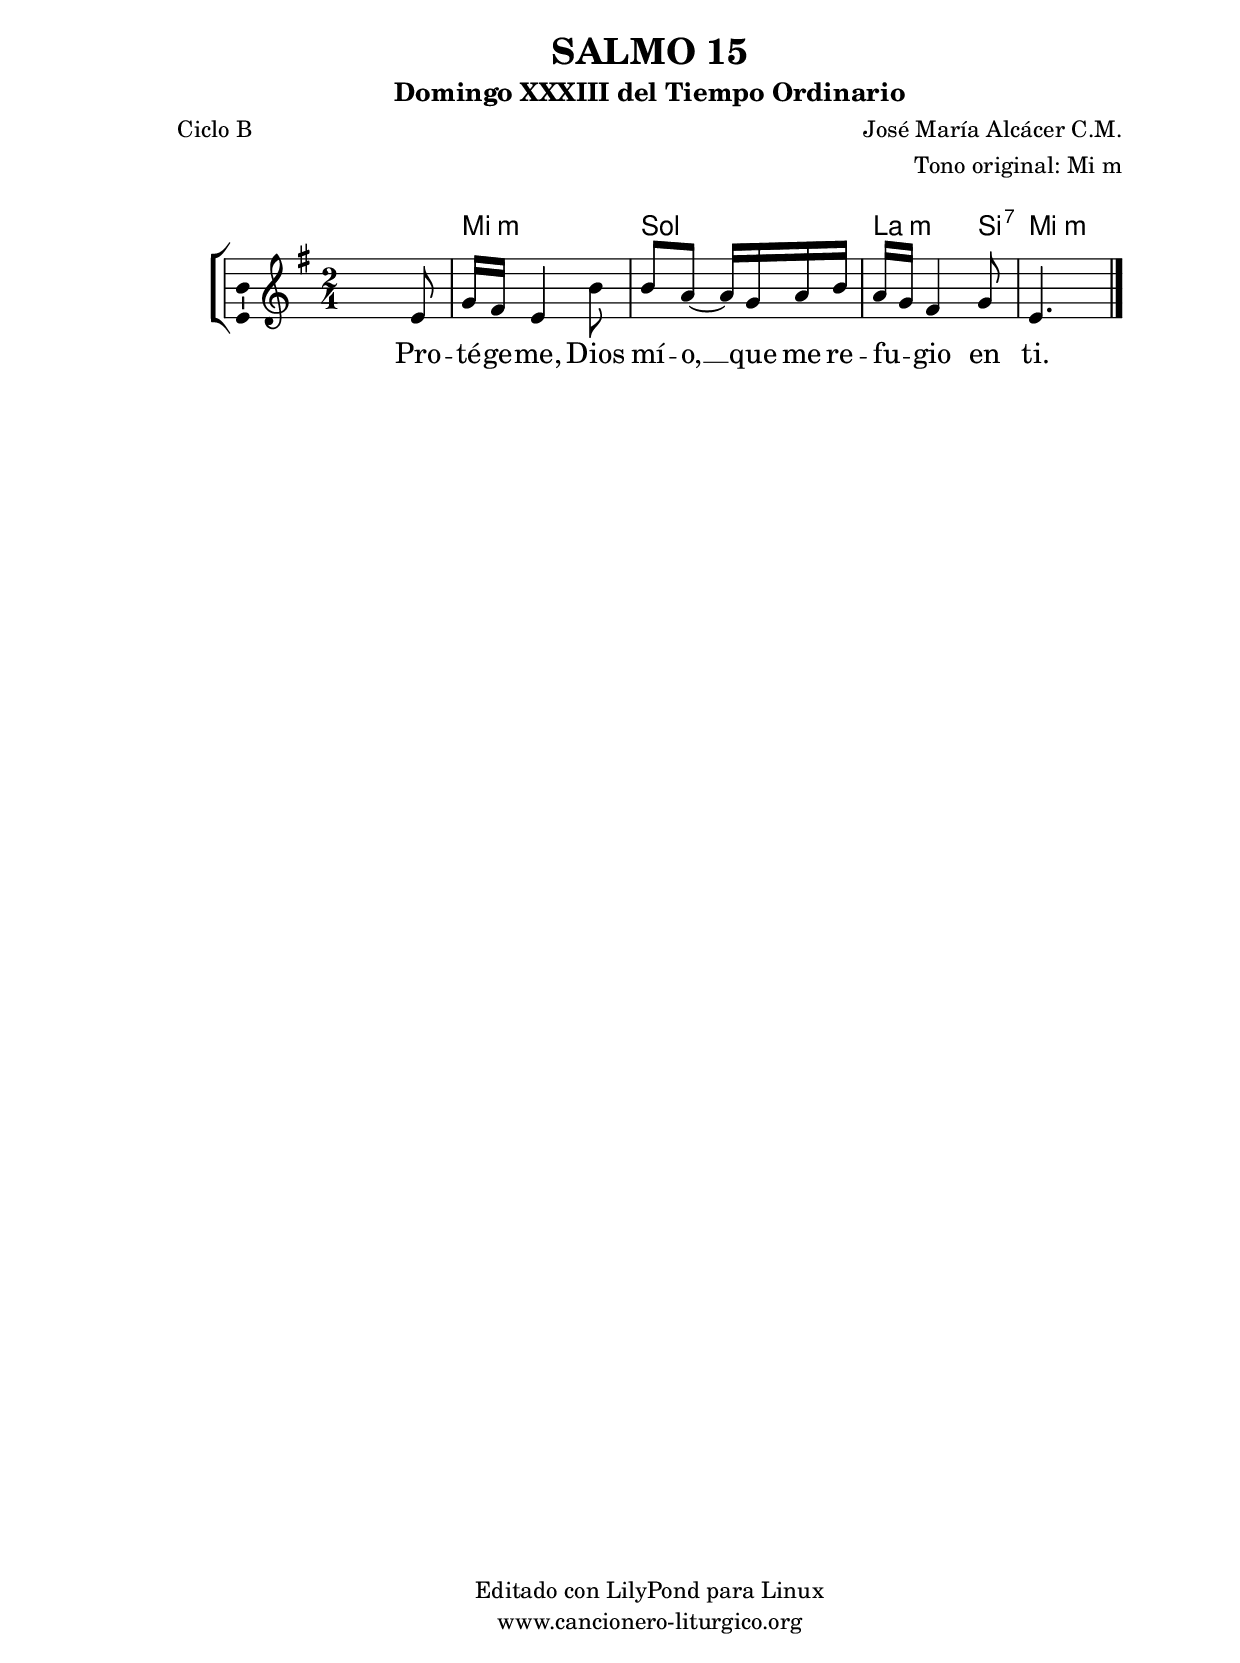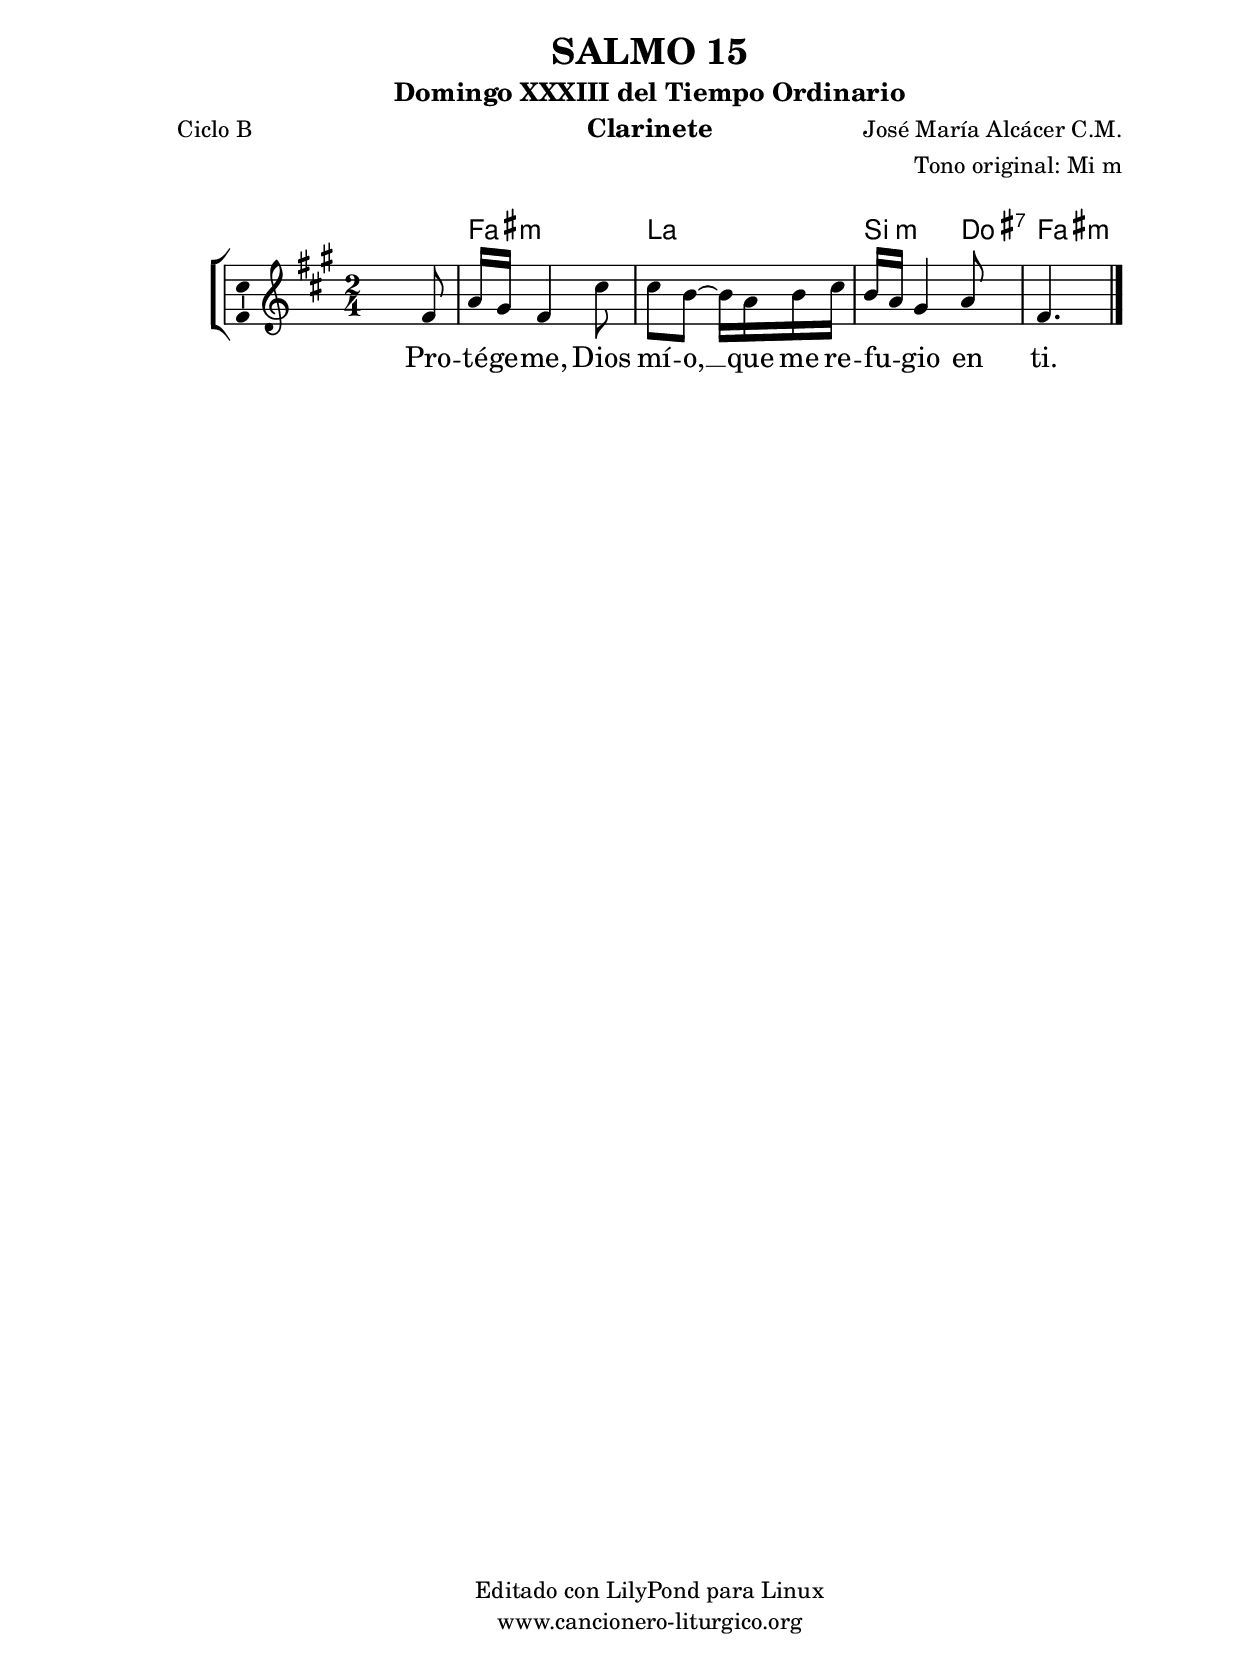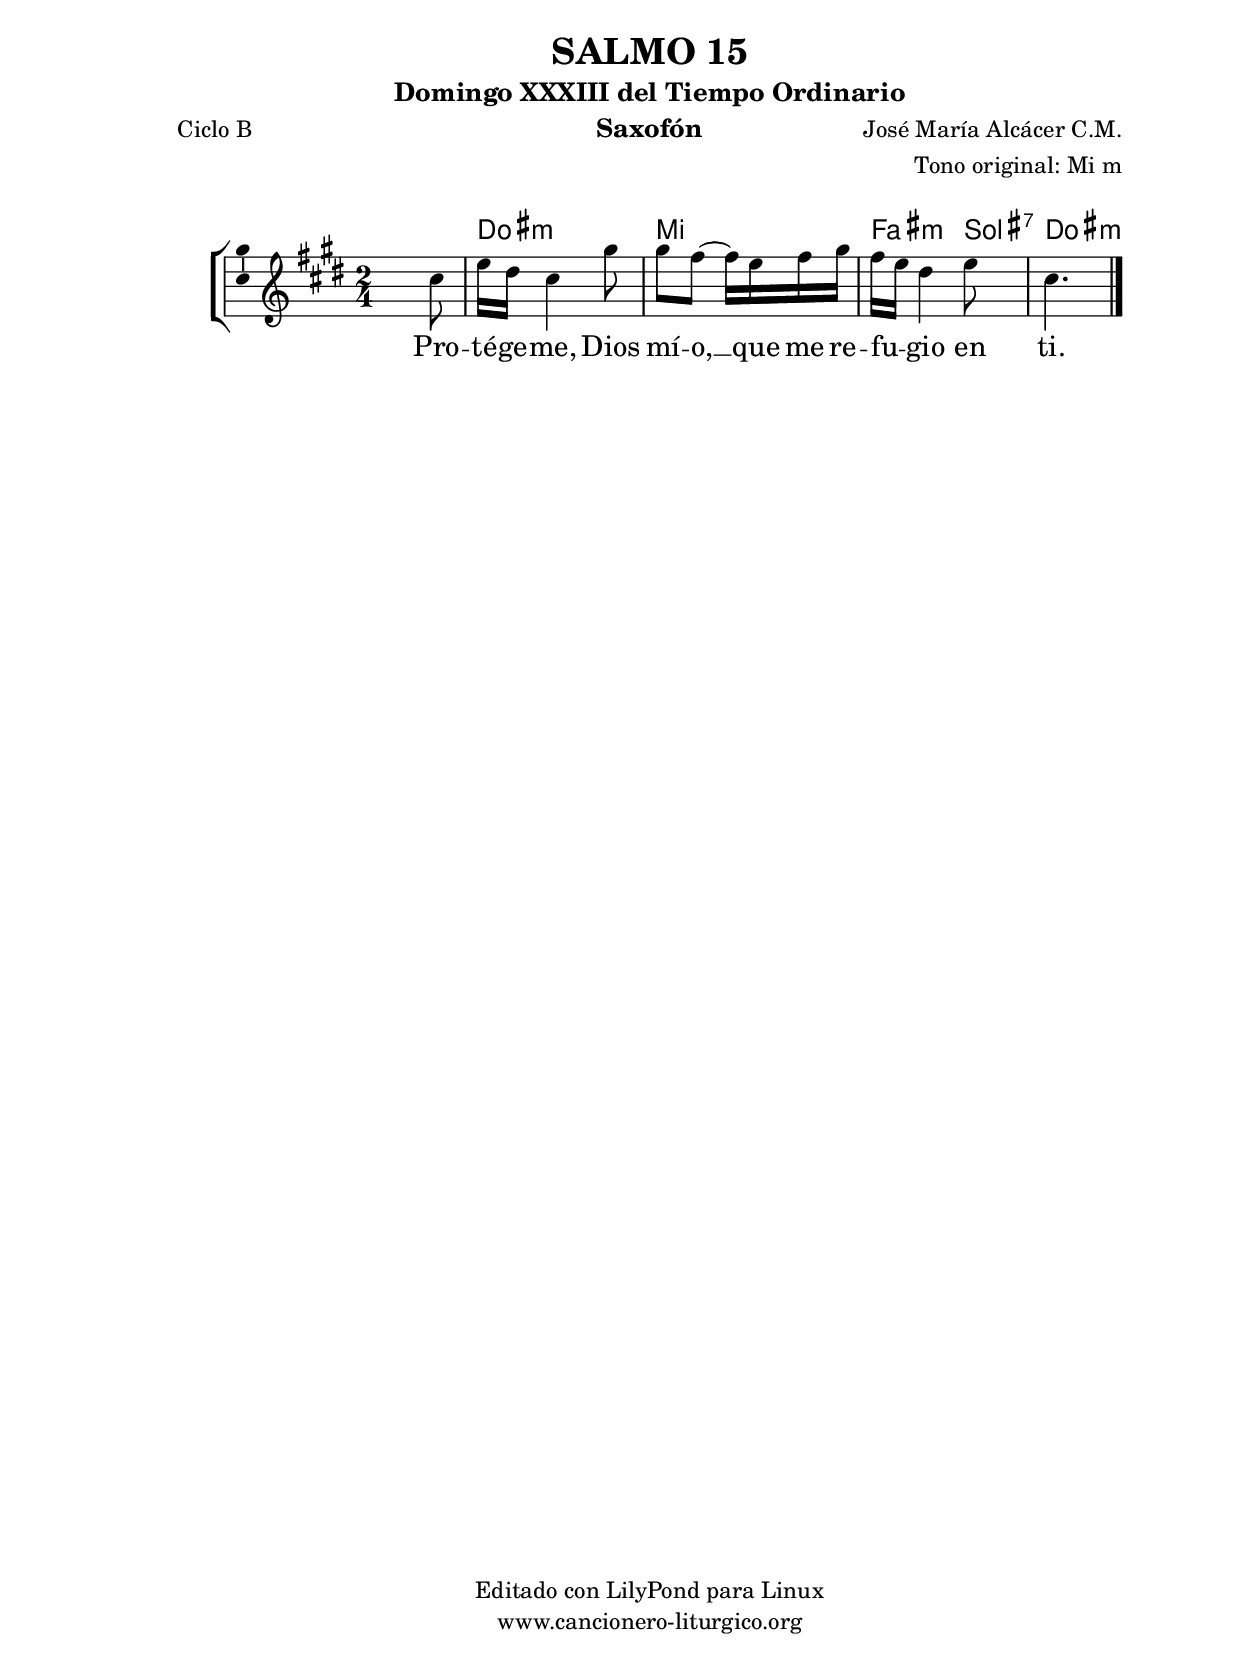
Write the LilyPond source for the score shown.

%
%para convertir .midi en .wav:
%timidity filename.midi -Ow -o finename.wav
%
%
%Para convertir de .wav a .mp3:
%lame -h -m j filename.wav
%
%
%para escuchar el midi:
%timidity nombrefichero.midi
%


%versión de lilypond para la que se ha escrito esta partitura:
\version "2.16.0"

	%Tamaño papel
	#(set-default-paper-size "a4")
	%Tamaño partitura
	#(set-global-staff-size 20)
	%No responde al pulsar sobre una nota
	#(ly:set-option 'point-and-click #f)

%parámetros del encabezamiento:
\header {
	title = "SALMO 15"
	subtitle = "Domingo XXXIII del Tiempo Ordinario"
	composer = "José María Alcácer C.M."
	poet = "Ciclo B"
	meter = ""
	arranger = "Tono original: Mi m"
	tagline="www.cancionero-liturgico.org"
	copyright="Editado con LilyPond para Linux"
	tiempo = "Ordinario"
	usos = "Salmo"
	letra = "Protégeme, Dios mío, que me refugio en ti."
	}

%parámetros asociados al papel:
\paper  {
	oddHeaderMarkup = \markup {\fill-line { \on-the-fly #not-first-page \fromproperty #'header:title \on-the-fly #not-first-page \fromproperty #'header:composer }}
	evenHeaderMarkup = \markup {\fill-line { \fromproperty #'header:composer \fromproperty #'header:title }}
	#(set-paper-size "a4")
	print-page-number = ##f
	first-page-number = 1
	print-first-page-number = ##f
%	head-separation = 3.0 \cm
	top-margin = 2.0 \cm
	bottom-margin = 0.5\cm
%%%	bottom-margin = -1.0\cm
	left-margin = 3.0 \cm
	line-width = 16.0 \cm 
	indent = 8\mm
	interscoreline = 2.\mm
	between-system-space = 15\mm
%	para que las partituras no llenen la hoja:
	ragged-bottom = ##t
%	idem para la última hoja:
	ragged-last-bottom = ##f
%	para que las partituras llenen el ancho del papel:
	ragged-last = ##f
	after-title-space = 2.5 \cm
%page-count=1
%system-count=8

	%Flexible Vertical Spacing
%	markup-markup-spacing =
%	#'((basic-distance . 15) (minimum-distance . 15) (padding . 3))
	markup-system-spacing =
	#'((basic-distance . 15) (minimum-distance . 15) (padding . 3))
	system-system-spacing =
	#'((basic-distance . 15) (minimum-distance . 15) (padding . 3))
	score-system-spacing =
	#'((basic-distance . 15) (minimum-distance . 15) (padding . 5))
%	top-system-spacing = % header
%	#'((basic-distance . 8) (minimum-distance . 0) (padding . 3))
%	top-markup-spacing =
%	#'((basic-distance . 20) (minimum-distance . 20) (padding . 3))
	last-bottom-spacing = % footer
	#'((basic-distance . 5) (minimum-distance . 5) (padding . 3))
%	score-markup-spacing =
%	#'((basic-distance . 16) (minimum-distance . 13) (padding . 3))

	}


%parámetros que afectan a toda la partitura:
global =  {
	%clave de sol (G):
	\clef G
	%armadura:
%	\transpose c a
	\key e \minor
	\tempo 4=54
	\set Score.tempoHideNote = ##t
	}


acordes = {
	\italianChords
	\chordmode {
%	\transpose c a
{

s2
e2:m g a4.:m b8:7 e2:m

	}
	}
}

melodia = 
%\transpose c a
{
	\relative c'{
	\time 2/4

s4 s8 e8
g16 fis e4 b'8
b8 a~a16 g a b
a16 g fis4 g8
e4. s8

	\bar "|."
	}
	}


texto = \lyricmode {
Pro -- té -- ge -- me, Dios mí -- o, __ que me re -- fu -- _ gio en ti.
	}


acordesStaff = \context ChordNames = acordesStaff <<
	\set chordChanges = ##t
	\acordes
	>>


vozStaff = \context Voice = vozStaff
\with {\consists "Ambitus_engraver"}
<<
%	\set Staff.instrumentName = ""
%	\set Staff.shortInstrumentName = ""
%	\set Staff.midiInstrument = #"clarinet"
%	\set Staff.midiInstrument = #"cello"
%	\set Staff.midiInstrument = #"flute"
	\set Staff.midiInstrument = #"electric guitar (jazz)"
%	\set Staff.midiInstrument = #"english horn"
%	\set Staff.midiInstrument = #"violin"
%	\set Staff.midiInstrument = #"glockenspiel"
	\set Staff.midiMinimumVolume = #0.7
	\set Staff.midiMaximumVolume = #0.9
	\global
	\melodia
	>>


textoStaff = \context Lyrics = textoStaff <<
	\lyricsto vozStaff \texto
	>>

\book {
	\score {
		\context ChoirStaff {
			\override StaffGroup.SystemStartBracket #'collapse-height = #1
			\override Score.SystemStartBar #'collapse-height = #1
			<<
			\acordesStaff
			\vozStaff
			\textoStaff
			>>
			}
		\layout {
	    		\context {
				\Lyrics
				\override LyricText #'font-size = #2
				}
	   		 \context {
				\Score
				%fontSize = #3
				\override StaffSymbol #'staff-space = #(magstep +3)
				%\override Beam #'thickness = #0.55
				%\override SpacingSpanner #'spacing-increment = #1.0
				%\override Slur #'height-limit = #1.5
				}
			}
		}
	\score {
		\unfoldRepeats
		\context ChoirStaff {
			<<
			\acordesStaff
			\vozStaff
			>>
			}
		\midi {
	  		\context {
	  			\Score
				tempoWholesPerMinute = #(ly:make-moment 70 4)
				}
			}
		}
	}

%Partitura para clarinete
#(define output-suffix "C")
\book {
	\header{
		instrument = "Clarinete"
		}
	\score {
		\context ChoirStaff {
			\override StaffGroup.SystemStartBracket #'collapse-height = #1
			\override Score.SystemStartBar #'collapse-height = #1
\transpose c d
			<<
			\acordesStaff
			\vozStaff
			\textoStaff
			>>
			}
		\layout {
	    		\context {
				\Lyrics
				\override LyricText #'font-size = #2
				}
	   		 \context {
				\Score
				%fontSize = #3
				\override StaffSymbol #'staff-space = #(magstep +3)
				%\override Beam #'thickness = #0.55
				%\override SpacingSpanner #'spacing-increment = #1.0
				%\override Slur #'height-limit = #1.5
				}
			}
		}
	}

%Partitura para saxofón
#(define output-suffix "S")
\book {
	\header{
		instrument = "Saxofón"
		}
	\score {
		\context ChoirStaff {
			\override StaffGroup.SystemStartBracket #'collapse-height = #1
			\override Score.SystemStartBar #'collapse-height = #1
\transpose c a
			<<
			\acordesStaff
			\vozStaff
			\textoStaff
			>>
			}
		\layout {
	    		\context {
				\Lyrics
				\override LyricText #'font-size = #2
				}
	   		 \context {
				\Score
				%fontSize = #3
				\override StaffSymbol #'staff-space = #(magstep +3)
				%\override Beam #'thickness = #0.55
				%\override SpacingSpanner #'spacing-increment = #1.0
				%\override Slur #'height-limit = #1.5
				}
			}
		}
	}

